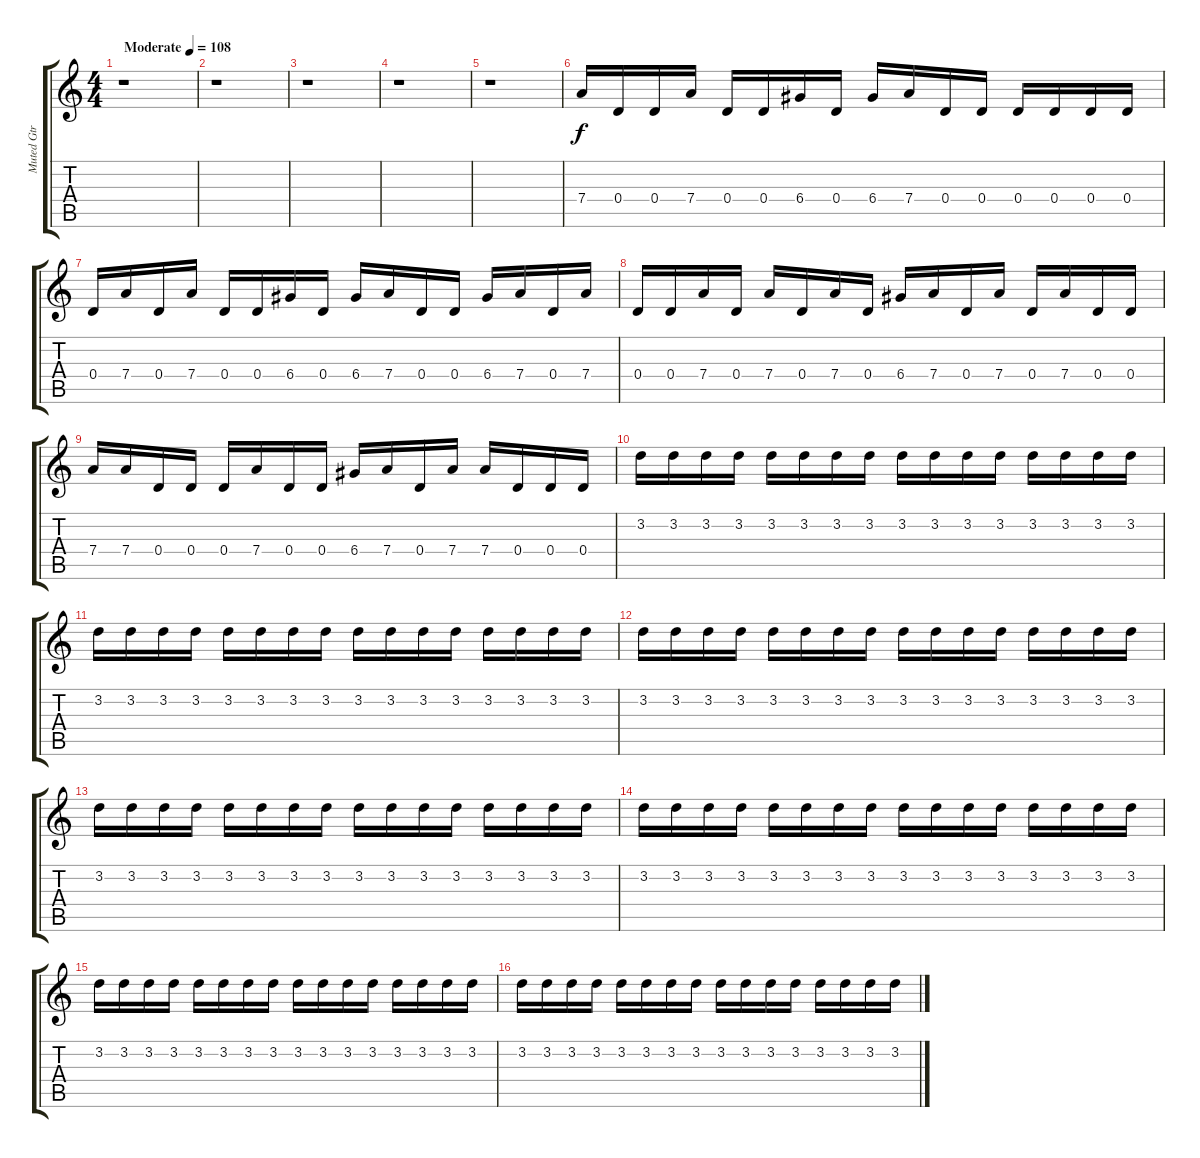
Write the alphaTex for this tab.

\track ("Muted Gtr" "Muted Gtr") {instrument electricguitarmuted}
\staff {score tabs}
\tuning (E4 B3 G3 D3 A2 D2) {hide}
\ts (4 4)
\tempo (108 "Moderate")
\clef g2
\ks c
r.1{dy f instrument electricguitarmuted} |
r.1 |
r.1 |
r.1 |
r.1 |
7.4.16 0.4.16 0.4.16 7.4.16 0.4.16 0.4.16 6.4.16 0.4.16 6.4.16 7.4.16 0.4.16 0.4.16 0.4.16 0.4.16 0.4.16 0.4.16 |
0.4.16 7.4.16 0.4.16 7.4.16 0.4.16 0.4.16 6.4.16 0.4.16 6.4.16 7.4.16 0.4.16 0.4.16 6.4.16 7.4.16 0.4.16 7.4.16 |
0.4.16 0.4.16 7.4.16 0.4.16 7.4.16 0.4.16 7.4.16 0.4.16 6.4.16 7.4.16 0.4.16 7.4.16 0.4.16 7.4.16 0.4.16 0.4.16 |
7.4.16 7.4.16 0.4.16 0.4.16 0.4.16 7.4.16 0.4.16 0.4.16 6.4.16 7.4.16 0.4.16 7.4.16 7.4.16 0.4.16 0.4.16 0.4.16 |
3.2.16 3.2.16 3.2.16 3.2.16 3.2.16 3.2.16 3.2.16 3.2.16 3.2.16 3.2.16 3.2.16 3.2.16 3.2.16 3.2.16 3.2.16 3.2.16 |
3.2.16 3.2.16 3.2.16 3.2.16 3.2.16 3.2.16 3.2.16 3.2.16 3.2.16 3.2.16 3.2.16 3.2.16 3.2.16 3.2.16 3.2.16 3.2.16 |
3.2.16 3.2.16 3.2.16 3.2.16 3.2.16 3.2.16 3.2.16 3.2.16 3.2.16 3.2.16 3.2.16 3.2.16 3.2.16 3.2.16 3.2.16 3.2.16 |
3.2.16 3.2.16 3.2.16 3.2.16 3.2.16 3.2.16 3.2.16 3.2.16 3.2.16 3.2.16 3.2.16 3.2.16 3.2.16 3.2.16 3.2.16 3.2.16 |
3.2.16 3.2.16 3.2.16 3.2.16 3.2.16 3.2.16 3.2.16 3.2.16 3.2.16 3.2.16 3.2.16 3.2.16 3.2.16 3.2.16 3.2.16 3.2.16 |
3.2.16 3.2.16 3.2.16 3.2.16 3.2.16 3.2.16 3.2.16 3.2.16 3.2.16 3.2.16 3.2.16 3.2.16 3.2.16 3.2.16 3.2.16 3.2.16 |
3.2.16 3.2.16 3.2.16 3.2.16 3.2.16 3.2.16 3.2.16 3.2.16 3.2.16 3.2.16 3.2.16 3.2.16 3.2.16 3.2.16 3.2.16 3.2.16
